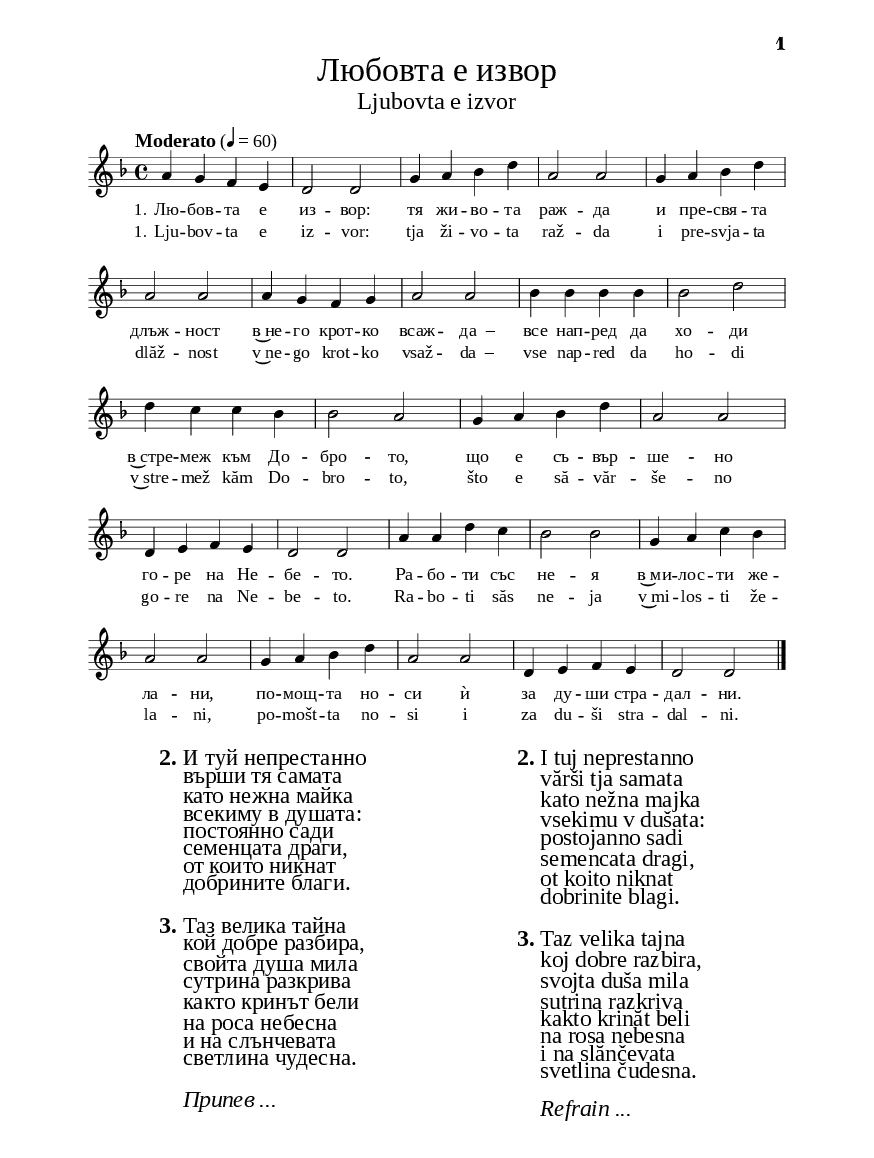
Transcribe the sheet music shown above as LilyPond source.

\version "2.24.4"

% include paper part and global functions
\include "include/globals.ily"

\bookpart {
  \label #'ref026
  \tocItem \markup "Любовта е извор – Ljubovta e izvor"
  \include "include/bookpart-paper.ily"
  \score {
    \include "include/score-layout.ily"

    \new Voice \absolute {
      \clef treble
      \key d \minor
      \time 4/4
      \tempoFunc "Moderato" 4 "60"
      \autoBeamOff
      a'4 g' f' e'| d'2 d'2| g'4 a' bes' d''| a'2 a'2 |
      g'4 a' bes' d''| \break a'2 a'2 | a'4 g'4 f'4 g'4 a'2 a'2|
      bes'4 bes'4 bes'4 bes'4 | bes'2 d''2 | \break d''4 c''4 c''4 bes'4 bes'2 a'2 |
      g'4 a'4 bes'4 d''4 | a'2 a'2 | \break d'4 e'4 f'4 e'4 |  d'2 d'2 |
      a'4 a'4 d''4 c''4 | bes'2 bes'2 | g'4 a'4 c''4 bes'4 | \break a'2 a'2 |
      g'4 a'4 bes'4 d''4 | a'2 a'2 | d'4 e'4 f'4 e'4 | d'2 d'2 | \bar "|." \break
    }

    \addlyrics {
      \set stanza = "1." Лю -- бов -- та е из -- вор: тя жи -- во -- та раж -- да
      и пре -- свя -- та длъж -- ност в~не -- го крот -- ко всаж -- "   да  –"
      все нап -- ред да хо -- ди в~стре -- меж към До -- бро -- то,
      що е съ -- вър -- ше -- но го -- ре на Не -- бе -- то.
      Ра -- бо -- ти със не -- я в~ми -- лос -- ти же -- ла -- ни,
      по -- мощ -- та но -- си ѝ за ду -- ши стра -- дал -- ни.
    }

    \addlyrics {
      \set stanza = "1." Lju -- bov -- ta e iz -- vor: tja ži -- vo -- ta raž -- da
      i pre -- svja -- ta dlăž -- nost v~ne -- go krot -- ko vsaž -- "   da  –"
      vse nap -- red da ho -- di v~stre -- mež kăm Do -- bro -- to,
      što e să -- văr -- še -- no go -- re na Ne -- be -- to.
      Ra -- bo -- ti săs ne -- ja v~mi -- los -- ti že -- la -- ni,
      po -- mošt -- ta no -- si i za du -- ši stra -- dal -- ni.
    }

    \header {
      title = \titleFunc "Любовта е извор" "Ljubovta e izvor"
    }

    \midi{}

  } % score

  \markup \abs-fontsize #11 \override #`(baseline-skip . ,bgCoupletBaselineSkip) {
    \fill-line {
      \hspace #0.1
      \column {
        \vspace #1
        \line {
          \bold "2."
          \column {
            "И туй непрестанно"
            "върши тя самата"
            "като нежна майка"
            "всекиму в душата:"
            "постоянно сади"
            "семенцата драги,"
            "от които никнат"
            "добрините благи."
          }
        }
        \vspace #1
        \line {
          \bold "3."
          \column {
            "Таз велика тайна"
            "кой добре разбира,"
            "свойта душа мила"
            "сутрина разкрива"
            "както кринът бели"
            "на роса небесна"
            "и на слънчевата"
            "светлина чудесна."
          }
        }
        \vspace #1
        \line {
          \bold " "
          \column {
            \italic "  Припев ..."
          }
        }
      }
      \hspace #0.1
      % adds horizontal spacing between columns
      \column {
        % adds vertical spacing between verses
        \vspace #1
        \line {
          \bold "2."
          \column {
            "I tuj neprestanno"
            "vărši tja samata"
            "kato nežna majka"
            "vsekimu v dušata:"
            "postojanno sadi"
            "semencata dragi,"
            "ot koito niknat"
            "dobrinite blagi."
          }
        }
        \vspace #1
        \line {
          \bold "3."
          \column {
            "Taz velika tajna"
            "koj dobre razbira,"
            "svojta duša mila"
            "sutrina razkriva"
            "kakto krinăt beli"
            "na rosa nebesna"
            "i na slănčevata"
            "svetlina čudesna."
          }
        }
        \vspace #1
        \line {
          \bold " "
          \column {
            \italic "  Refrain ..."
          }
        }
      }\hspace #0.1
    }
  }
  \pageBreak


  \markup \abs-fontsize #11 \override #`(baseline-skip . ,bgCoupletBaselineSkip) {
    \fill-line {
      \hspace #0.1
      \column {
        \line {
          \bold "4."
          \column {
            "Слънцето, което"
            "оживотворява"
            "овреме човека,"
            "топло озарява,"
            "буди и възраства"
            "в него семенцата"
            "и му пълни тайно"
            "с добрини душата."
          }
        }
        \vspace #1
        \line {
          \bold " "
          \column {
            \italic"  Припев ..."
          }
        }
        \vspace #0.5
        \line {
          \bold "5."
          \column {
            "Плодове тъй сладки,"
            "в Любовта узрели,"
            "най-блажен ще бъде"
            "тоз, който ви вкуси."
            "В жилища небесни"
            "вечно ще живее,"
            "пред престола Божи"
            "песни ще да пее."
          }
        }
        \vspace #1
        \line {
          \bold " "
          \column {
            \italic"  Припев ..."
          }
        }
      }
      \hspace #0.1
      % adds horizontal spacing between columns
      \column {
        % adds vertical spacing between verses
        \line {
          \bold "4."
          \column {
            "Slănceto, koeto"
            "oživotvorjava"
            "ovreme čoveka,"
            "toplo ozarjava,"
            "budi i văzrastva"
            "v nego semencata"
            "i mu pălni tajno"
            "s dobrini dušata."

          }
        }
        \vspace #1
        \line {
          \bold " "
          \column {
            \italic"  Refrain ..."
          }
        }
        \vspace #0.5
        \line {
          \bold "5."
          \column {
            "Plodove tăj sladki,"
            "v Ljubovta uzreli,"
            "naj-blažen šte băde"
            "toz, kojto vi vkusi."
            "V žilišta nebesni"
            "večno šte živee,"
            "pred prestola Boži"
            "pesni šte da pee."
          }
        }
        \vspace #1
        \line {
          \bold " "
          \column {
            \italic"  Refrain ..."
          }
        }
      }\hspace #0.1
    }
  }



  \markup \vspace #1

  % include foreign translation(s) of the song
  \version "2.24.4"


\markup \fill-line { \fontsize #deTitleFontSize "Die Liebe ist eine Quelle" }
\markup \null
\markup \null



\markup \abs-fontsize #11 \override #`(baseline-skip . ,bgCoupletBaselineSkip) {
  \fill-line {
    \column {
      \vspace #1
      \line {
        \bold "1."
        \column {
          "Die Liebe ist eine Quelle,"
          "sie gebiert das Leben"
          "und eine allheilige Pflicht"
          "sät sie in ihm sanft:"
          "auf dass es immer voranschreitet"
          "im Streben nach dem Guten,"
          "das vollkommen ist oben im Himmel."
        }
      }
      \vspace #1
      \line{ \italic"    Refrain:"}
      \line {
        \bold "   "
        \column {
          "Arbeite mit ihr,"
          "in der gewünschten Barmherzigkeit,"
          "und bringe ihre Hilfe"
          "für die leidenden Seelen."
        }
      }
      \vspace #1
      \line {
        \bold "2."
        \column {
          "Dies vollbringt sie selbst unaufhörlich"
          "wie eine zärtliche Mutter"
          "in jedermanns Seele – sie sät immerdar"
          "die lieben Samenkörnchen, aus denen"
          "die gütigen Wohltaten sprießen."
        }
      }
      \vspace #1
      \line {
        \bold " "
        \column {
          \italic "  Refrain ..."
        }
      }
      \vspace #0.5
      \line {
        \bold "3."
        \column {
          "Dieses große Geheimnis, wer es gut versteht,"
          "öffnet am Morgen seine liebe Seele "
          "wie die weiße Lilie im himmlischen Tau"
          "und im wunderbaren Sonnenlicht."
        }
      }

    }

    % adds horizontal spacing between columns
    \column {
      % adds vertical spacing between verses

      \vspace #1
      \line {
        \bold " "
        \column {
          \italic "  Refrain ..."
        }
      }
      \vspace #0.5
      \line {
        \bold "4."
        \column {
          "Die Sonne, die den Menschen"
          "zur rechten Zeit belebt, "
          "scheint warm, erweckt "
          "und lässt gedeihen"
          "in ihm die Samenkörnchen"
          "und füllt geheimnisvoll"
          "mit Tugenden seine Seele."
        }
      }
      \vspace #1
      \line {
        \bold " "
        \column {
          \italic "  Refrain ..."
        }
      }
      \vspace #0.5
      \line {
        \bold "5."
        \column {
          "Die so süßen Früchte, "
          "in der Liebe gereift:"
          "Am seligsten wird der sein,"
          "der sie kostet."
          "In himmlischen Wohnstätten "
          "wird er ewig leben,"
          "vor dem Thron Gottes"
          "wird er Lieder singen."
        }
      }
      \vspace #1
      \line {
        \bold " "
        \column {
          \italic "  Refrain ..."
        }
      }
    }
  }
}







} % bookpart

